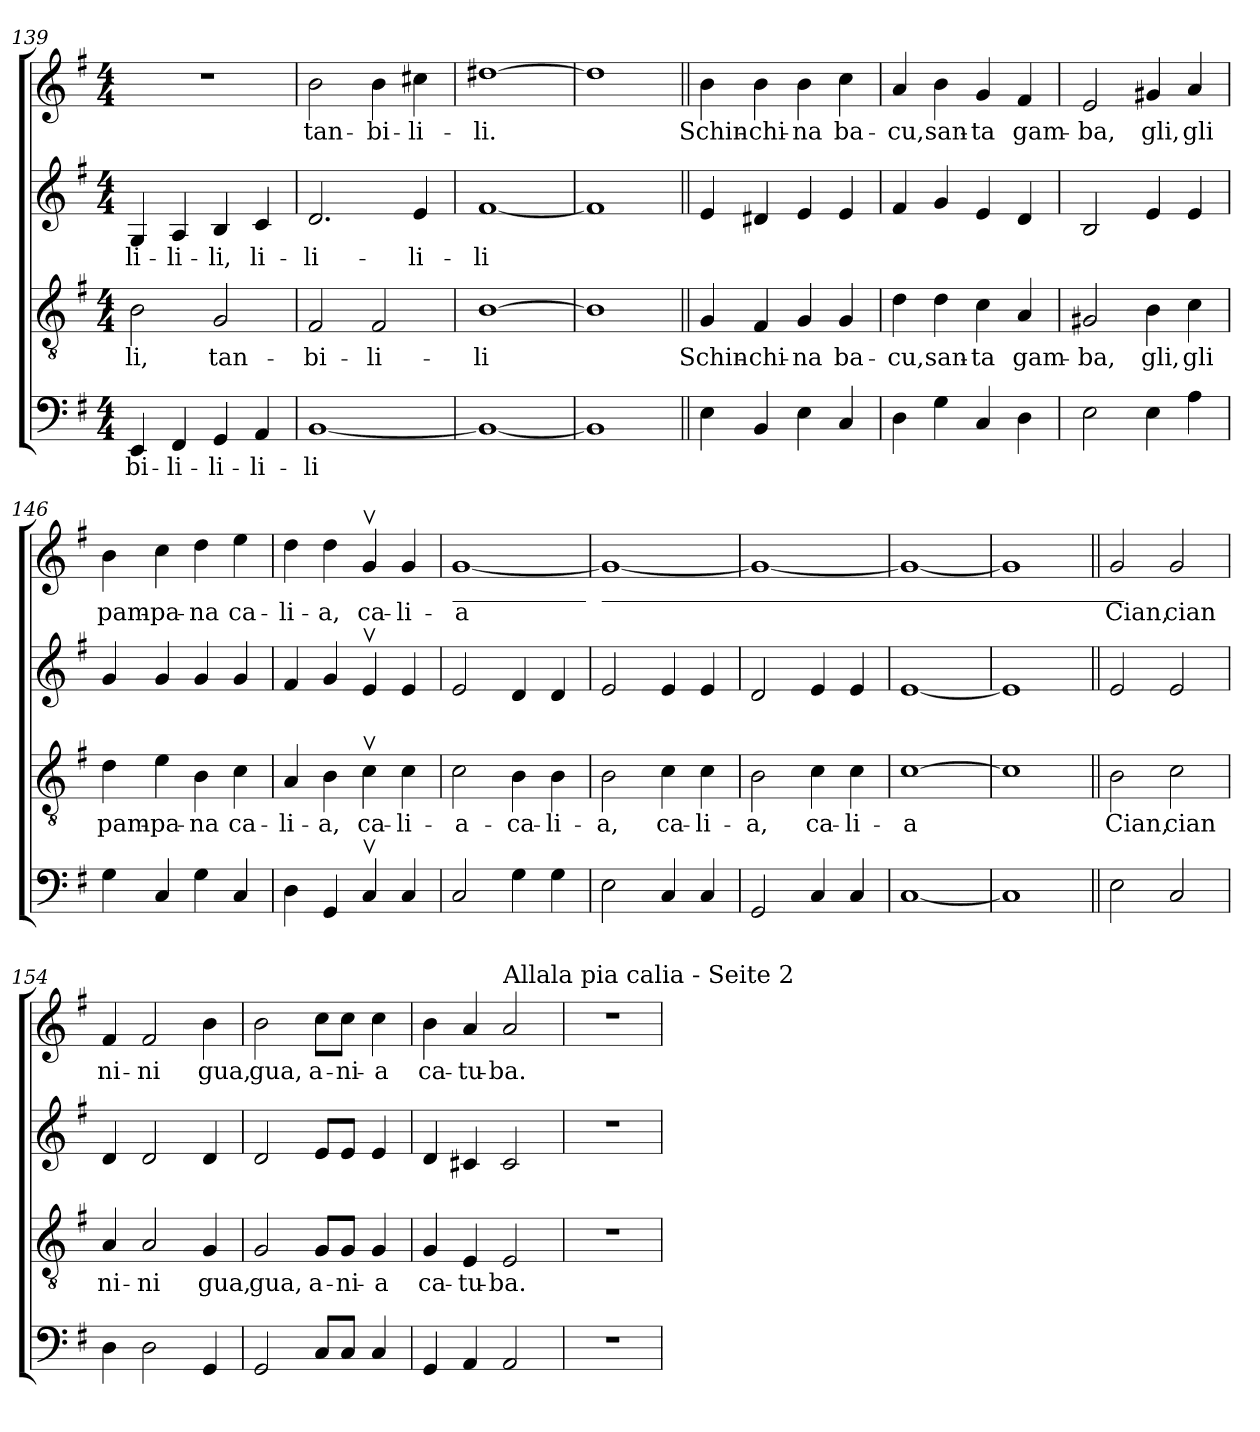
**kern	**text	**kern	**text	**kern	**text	**kern	**text
*part4	*part4	*part3	*part3	*part2	*part2	*part1	*part1
*staff4	*staff4	*staff3	*staff3	*staff2	*staff2	*staff1	*staff1
*clefF4	*	*clefGv2	*	*clefG2	*	*clefG2	*
*k[f#]	*	*k[f#]	*	*k[f#]	*	*k[f#]	*
*G:	*	*G:	*	*G:	*	*G:	*
*M4/4	*	*M4/4	*	*M4/4	*	*M4/4	*
=139	=139	=139	=139	=139	=139	=139	=139
!	!LO:LY:b	!	!LO:LY:b	!	!LO:LY:b	!	!
4EE/	-bi-	2B\	-li,	4G/	-li-	1r	.
!	!LO:LY:b	!	!	!	!LO:LY:b	!	!
4FF#/	-li-	.	.	4A/	-li-	.	.
!	!LO:LY:b	!	!LO:LY:b	!	!LO:LY:b	!	!
4GG/	-li-	2G/	tan-	4B/	-li,	.	.
!	!LO:LY:b	!	!	!	!LO:LY:b	!	!
4AA/	-li-	.	.	4c/	li-	.	.
=140	=140	=140	=140	=140	=140	=140	=140
!	!LO:LY:b	!	!LO:LY:b	!	!LO:LY:b	!	!LO:LY:b
[1BB	-li	2F#/	-bi-	2.d/	-li-	2b\	tan-
!	!	!	!LO:LY:b	!	!	!	!LO:LY:b
.	.	2F#/	-li-	.	.	4b\	-bi-
!	!	!	!	!	!LO:LY:b	!	!LO:LY:b
.	.	.	.	4e/	-li-	4cc#X\	-li-
=141	=141	=141	=141	=141	=141	=141	=141
!	!	!	!LO:LY:b	!	!LO:LY:b	!	!LO:LY:b
1BB_	.	[1B	-li	[1f#	-li	[1dd#X	-li.
=142	=142	=142	=142	=142	=142	=142	=142
1BB]	.	1B]	.	1f#]	.	1dd#]	.
!!LO:LB:g=z
=143||	=143||	=143||	=143||	=143||	=143||	=143||	=143||
!	!	!	!LO:LY:b	!	!	!	!LO:LY:b
4E\	.	4G/	Schin-	4e/	.	4b\	Schin-
!	!	!	!LO:LY:b	!	!	!	!LO:LY:b
4BB/	.	4F#/	-chi-	4d#X/	.	4b\	-chi-
!	!	!	!LO:LY:b	!	!	!	!LO:LY:b
4E\	.	4G/	-na	4e/	.	4b\	-na
!	!	!	!LO:LY:b	!	!	!	!LO:LY:b
4C/	.	4G/	ba-	4e/	.	4cc\	ba-
=144	=144	=144	=144	=144	=144	=144	=144
!	!	!	!LO:LY:b	!	!	!	!LO:LY:b
4D\	.	4d\	-cu,	4f#/	.	4a/	-cu,
!	!	!	!LO:LY:b	!	!	!	!LO:LY:b
4G\	.	4d\	san-	4g/	.	4b\	san-
!	!	!	!LO:LY:b	!	!	!	!LO:LY:b
4C/	.	4c\	-ta	4e/	.	4g/	-ta
!	!	!	!LO:LY:b	!	!	!	!LO:LY:b
4D\	.	4A/	gam-	4d/	.	4f#/	gam-
=145	=145	=145	=145	=145	=145	=145	=145
!	!	!	!LO:LY:b	!	!	!	!LO:LY:b
2E\	.	2G#X/	-ba,	2B/	.	2e/	-ba,
!	!	!	!LO:LY:b	!	!	!	!LO:LY:b
4E\	.	4B\	gli,	4e/	.	4g#X/	gli,
!	!	!	!LO:LY:b	!	!	!	!LO:LY:b
4A\	.	4c\	gli	4e/	.	4a/	gli
=146	=146	=146	=146	=146	=146	=146	=146
!	!	!	!LO:LY:b	!	!	!	!LO:LY:b
4G\	.	4d\	pam-	4g/	.	4b\	pam-
!	!	!	!LO:LY:b	!	!	!	!LO:LY:b
4C/	.	4e\	-pa-	4g/	.	4cc\	-pa-
!	!	!	!LO:LY:b	!	!	!	!LO:LY:b
4G\	.	4B\	-na	4g/	.	4dd\	-na
!	!	!	!LO:LY:b	!	!	!	!LO:LY:b
4C/	.	4c\	ca-	4g/	.	4ee\	ca-
=147	=147	=147	=147	=147	=147	=147	=147
!	!	!	!LO:LY:b	!	!	!	!LO:LY:b
4D\	.	4A/	-li-	4f#/	.	4dd\	-li-
!	!	!	!LO:LY:b	!	!	!	!LO:LY:b
4GG/	.	4B\	-a,	4g/	.	4dd\	-a,
!	!	!	!LO:LY:b	!	!	!	!LO:LY:b
4Cv>/	.	4cv>\	ca-	4ev>/	.	4gv>/	ca-
!	!	!	!LO:LY:b	!	!	!	!LO:LY:b
4C/	.	4c\	-li-	4e/	.	4g/	-li-
=148	=148	=148	=148	=148	=148	=148	=148
!	!	!	!	!	!	!LO:TX:b:t=___________	!
!	!	!	!LO:LY:b	!	!	!	!LO:LY:b
2C/	.	2c\	-a-	2e/	.	[1g	-a
!	!	!	!LO:LY:b	!	!	!	!
4G\	.	4B\	-ca-	4d/	.	.	.
!	!	!	!LO:LY:b	!	!	!	!
4G\	.	4B\	-li-	4d/	.	.	.
!!LO:PB:g=z
=149	=149	=149	=149	=149	=149	=149	=149
!	!	!	!	!	!	!LO:TX:b:t=___________________________________________	!
!	!	!	!LO:LY:b	!	!	!	!
2E\	.	2B\	-a,	2e/	.	1g_	.
!	!	!	!LO:LY:b	!	!	!	!
4C/	.	4c\	ca-	4e/	.	.	.
!	!	!	!LO:LY:b	!	!	!	!
4C/	.	4c\	-li-	4e/	.	.	.
=150	=150	=150	=150	=150	=150	=150	=150
!	!	!	!LO:LY:b	!	!	!	!
2GG/	.	2B\	-a,	2d/	.	1g_	.
!	!	!	!LO:LY:b	!	!	!	!
4C/	.	4c\	ca-	4e/	.	.	.
!	!	!	!LO:LY:b	!	!	!	!
4C/	.	4c\	-li-	4e/	.	.	.
=151	=151	=151	=151	=151	=151	=151	=151
!	!	!	!LO:LY:b	!	!	!	!
[1C	.	[1c	-a	[1e	.	1g_	.
=152	=152	=152	=152	=152	=152	=152	=152
1C]	.	1c]	.	1e]	.	1g]	.
=153||	=153||	=153||	=153||	=153||	=153||	=153||	=153||
!	!	!	!LO:LY:b	!	!	!	!LO:LY:b
2E\	.	2B\	Cian,	2e/	.	2g/	Cian,
!	!	!	!LO:LY:b	!	!	!	!LO:LY:b
2C/	.	2c\	cian	2e/	.	2g/	cian
=154	=154	=154	=154	=154	=154	=154	=154
!	!	!	!LO:LY:b	!	!	!	!LO:LY:b
4D\	.	4A/	ni-	4d/	.	4f#/	ni-
!	!	!	!LO:LY:b	!	!	!	!LO:LY:b
2D\	.	2A/	-ni	2d/	.	2f#/	-ni
!	!	!	!LO:LY:b	!	!	!	!LO:LY:b
4GG/	.	4G/	gua,	4d/	.	4b\	gua,
=155	=155	=155	=155	=155	=155	=155	=155
!	!	!	!LO:LY:b	!	!	!	!LO:LY:b
2GG/	.	2G/	gua,	2d/	.	2b\	gua,
!	!	!	!LO:LY:b	!	!	!	!LO:LY:b
8C/L	.	8G/L	a-	8e/L	.	8cc\L	a-
!	!	!	!LO:LY:b	!	!	!	!LO:LY:b
8C/J	.	8G/J	-ni-	8e/J	.	8cc\J	-ni-
!	!	!	!LO:LY:b	!	!	!	!LO:LY:b
4C/	.	4G/	-a	4e/	.	4cc\	-a
=156	=156	=156	=156	=156	=156	=156	=156
!	!	!	!LO:LY:b	!	!	!	!LO:LY:b
4GG/	.	4G/	ca-	4d/	.	4b\	ca-
!	!	!	!LO:LY:b	!	!	!	!LO:LY:b
4AA/	.	4E/	-tu-	4c#X/	.	4a/	-tu-
!	!	!	!	!	!	!LO:TX:a:t=Allala pia calia - Seite 2	!
!	!	!	!LO:LY:b	!	!	!	!LO:LY:b
2AA/	.	2E/	-ba.	2c#/	.	2a/	-ba.
=157	=157	=157	=157	=157	=157	=157	=157
1r	.	1r	.	1r	.	1r	.
=	=	=	=	=	=	=	=
*-	*-	*-	*-	*-	*-	*-	*-
